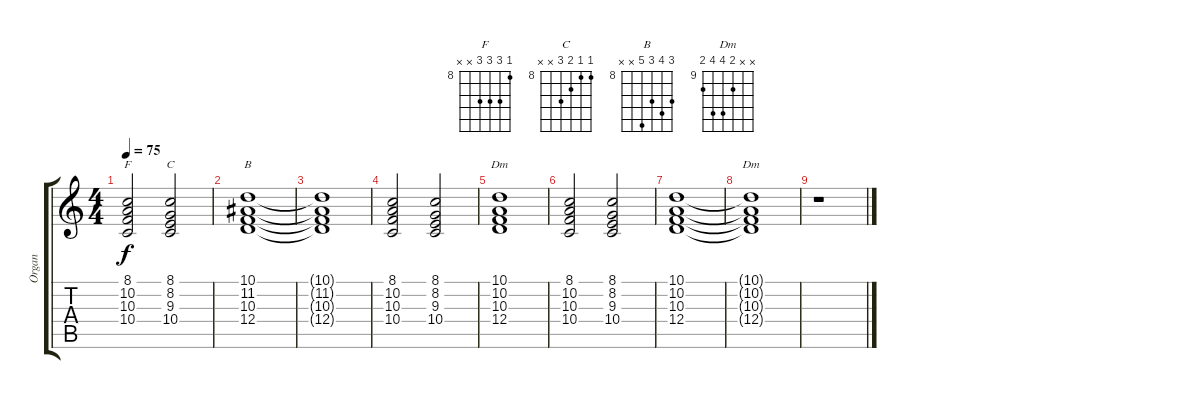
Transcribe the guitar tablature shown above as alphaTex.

\track ("Organ" "Organ") {instrument synthstrings1}
\staff {score tabs}
\tuning (E4 B3 G3 D3 A2 E2) {hide}
\chord ("F" 8 10 10 10 x x) {firstfret 8}
\chord ("C" 8 8 9 10 x x) {firstfret 8}
\chord ("B" 10 11 10 12 x x) {firstfret 8}
\chord ("Dm" 10 10 10 12 x x) {firstfret 8}
\chord ("Dm" x x 10 12 12 10) {firstfret 9}
\ts (4 4)
\tempo 75
\clef g2
\ks c
(8.1 10.2 10.3 10.4).2{ch "F" dy f} (8.1 8.2 9.3 10.4).2{ch "C"} |
(10.1 11.2 10.3 12.4).1{ch "B"} |
(10.1{t} 11.2{t} 10.3{t} 12.4{t}).1 |
(8.1 10.2 10.3 10.4).2 (8.1 8.2 9.3 10.4).2 |
(10.1 10.2 10.3 12.4).1{ch "Dm"} |
(8.1 10.2 10.3 10.4).2 (8.1 8.2 9.3 10.4).2 |
(10.1 10.2 10.3 12.4).1{volume 0} |
(10.1{t} 10.2{t} 10.3{t} 12.4{t}).1{ch "Dm"} |
r.1
